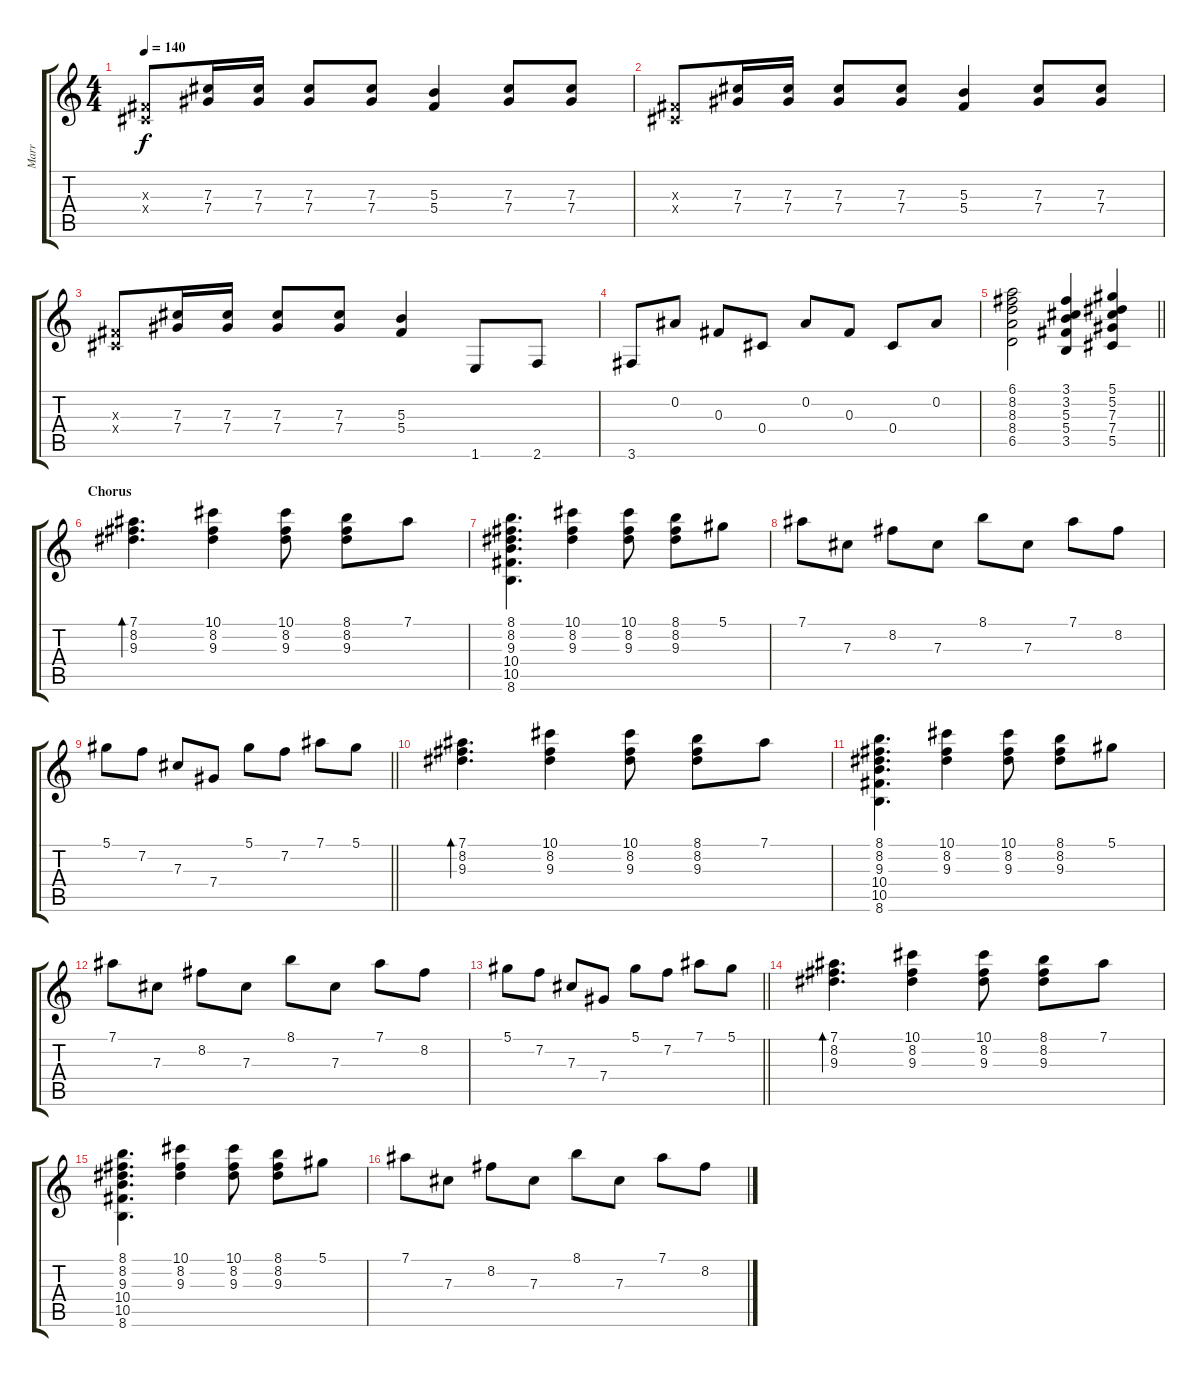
\track ("Marr" "Marr") {instrument electricguitarclean}
\staff {score tabs}
\tuning (Eb4 Bb3 Gb3 Db3 Ab2 Eb2) {hide}
\ts (4 4)
\tempo 140
\clef g2
\ks c
(0.3{x} 0.4{x}).8{dy f} (7.3 7.4).16 (7.3 7.4).16 (7.3 7.4).8 (7.3 7.4).8 (5.3 5.4).4 (7.3 7.4).8 (7.3 7.4).8 |
(0.3{x} 0.4{x}).8 (7.3 7.4).16 (7.3 7.4).16 (7.3 7.4).8 (7.3 7.4).8 (5.3 5.4).4 (7.3 7.4).8 (7.3 7.4).8 |
(0.3{x} 0.4{x}).8 (7.3 7.4).16 (7.3 7.4).16 (7.3 7.4).8 (7.3 7.4).8 (5.3 5.4).4 1.6.8 2.6.8 |
3.6.8 0.2.8 0.3.8 0.4.8 0.2.8 0.3.8 0.4.8 0.2.8 |
\barLineRight lightlight
(6.1 8.2 8.3 8.4 6.5).2 (3.1 3.2 5.3 5.4 3.5).4 (5.1 5.2 7.3 7.4 5.5).4 |
\section ("" "Chorus")
(7.1 8.2 9.3).4{d bd 480} (10.1 8.2 9.3).4 (10.1 8.2 9.3).8 (8.1 8.2 9.3).8 7.1.8 |
(8.1 8.2 9.3 10.4 10.5 8.6).4{d} (10.1 8.2 9.3).4 (10.1 8.2 9.3).8 (8.1 8.2 9.3).8 5.1.8 |
7.1.8 7.3.8 8.2.8 7.3.8 8.1.8 7.3.8 7.1.8 8.2.8 |
\barLineRight lightlight
5.1.8 7.2.8 7.3.8 7.4.8 5.1.8 7.2.8 7.1.8 5.1.8 |
(7.1 8.2 9.3).4{d bd 480} (10.1 8.2 9.3).4 (10.1 8.2 9.3).8 (8.1 8.2 9.3).8 7.1.8 |
(8.1 8.2 9.3 10.4 10.5 8.6).4{d} (10.1 8.2 9.3).4 (10.1 8.2 9.3).8 (8.1 8.2 9.3).8 5.1.8 |
7.1.8 7.3.8 8.2.8 7.3.8 8.1.8 7.3.8 7.1.8 8.2.8 |
\barLineRight lightlight
5.1.8 7.2.8 7.3.8 7.4.8 5.1.8 7.2.8 7.1.8 5.1.8 |
(7.1 8.2 9.3).4{d bd 480} (10.1 8.2 9.3).4 (10.1 8.2 9.3).8 (8.1 8.2 9.3).8 7.1.8 |
(8.1 8.2 9.3 10.4 10.5 8.6).4{d} (10.1 8.2 9.3).4 (10.1 8.2 9.3).8 (8.1 8.2 9.3).8 5.1.8 |
7.1.8 7.3.8 8.2.8 7.3.8 8.1.8 7.3.8 7.1.8 8.2.8
